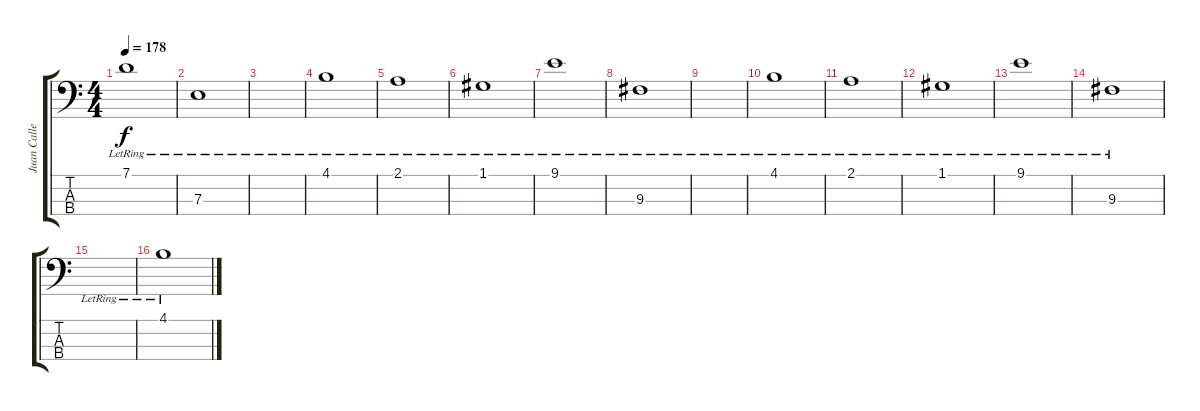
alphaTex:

\track ("Juan Calleros" "Juan Calle") {instrument electricbassfinger}
\staff {score tabs}
\tuning (G2 D2 A1 E1) {hide}
\ts (4 4)
\tempo 178
\clef f4
\ks c
7.1{lr}.1{dy f} |
7.3{lr}.1 |
|
4.1{lr}.1 |
2.1{lr}.1 |
1.1{lr}.1 |
9.1{lr}.1 |
9.3{lr}.1 |
|
4.1{lr}.1 |
2.1{lr}.1 |
1.1{lr}.1 |
9.1{lr}.1 |
9.3{lr}.1 |
|
4.1{lr}.1
